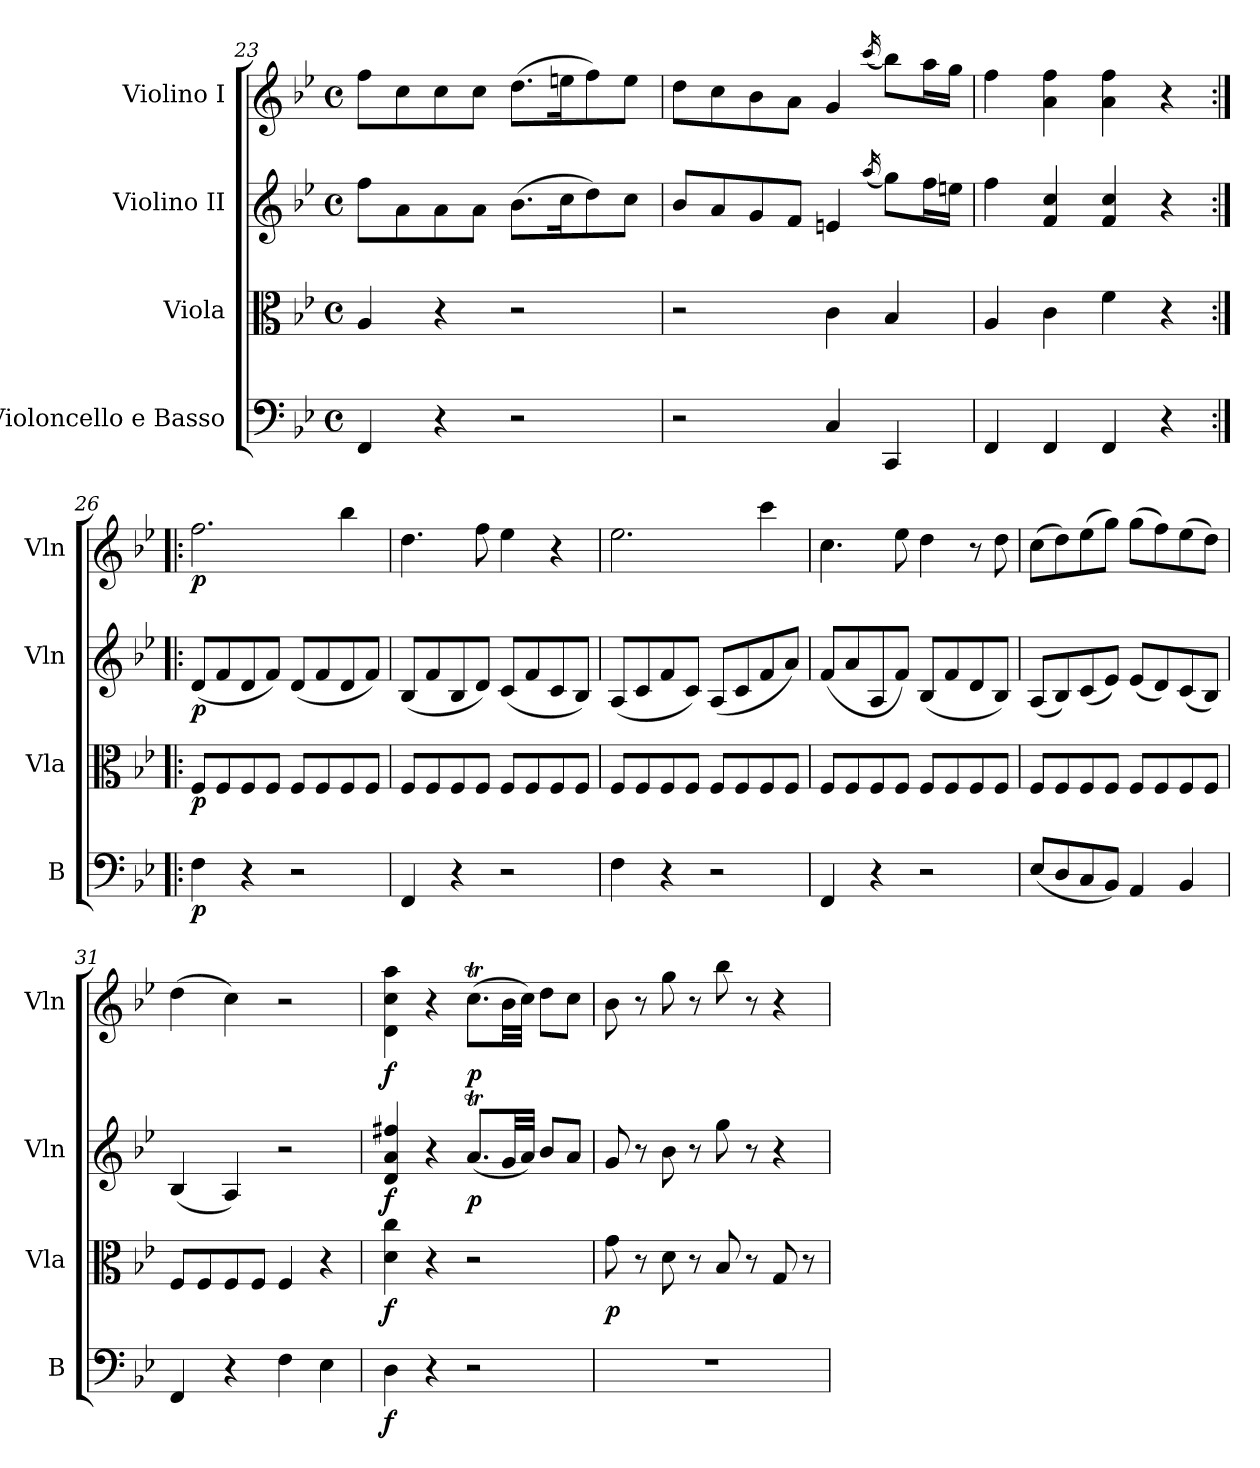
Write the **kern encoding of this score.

**kern	**dynam	**kern	**dynam	**kern	**dynam	**kern	**dynam
*part4	*part4	*part3	*part3	*part2	*part2	*part1	*part1
*staff4	*staff4	*staff3	*staff3	*staff2	*staff2	*staff1	*staff1
*I"Violoncello e Basso	*	*I"Viola	*	*I"Violino II	*	*I"Violino I	*
*I'B	*	*I'Vla	*	*I'Vln	*	*I'Vln	*
*clefF4	*	*clefC3	*	*clefG2	*	*clefG2	*
*k[b-e-]	*	*k[b-e-]	*	*k[b-e-]	*	*k[b-e-]	*
*B-:	*	*B-:	*	*B-:	*	*B-:	*
*M4/4	*	*M4/4	*	*M4/4	*	*M4/4	*
*met(c)	*	*met(c)	*	*met(c)	*	*met(c)	*
=23	=23	=23	=23	=23	=23	=23	=23
4FF	.	4A	.	8ffL	.	8ffL	.
.	.	.	.	8a	.	8cc	.
4r	.	4r	.	8a	.	8cc	.
.	.	.	.	8aJ	.	8ccJ	.
2r	.	2r	.	(8.b-L	.	(8.ddL	.
.	.	.	.	16cck	.	16eenk	.
.	.	.	.	8dd)	.	8ff)	.
.	.	.	.	8ccJ	.	8eeJ	.
=24	=24	=24	=24	=24	=24	=24	=24
2r	.	2r	.	8b-L	.	8ddL	.
.	.	.	.	8a	.	8cc	.
.	.	.	.	8g	.	8b-	.
.	.	.	.	8fJ	.	8aJ	.
4C	.	4c	.	4en	.	4g	.
.	.	.	.	(<16qaa/	.	(<16qccc/	.
4CC	.	4B-	.	8ggL)	.	8bb-L)	.
.	.	.	.	16ffL	.	16aaL	.
.	.	.	.	16eenJJ	.	16ggJJ	.
=25	=25	=25	=25	=25	=25	=25	=25
4FF	.	4A	.	4ff	.	4ff	.
4FF	.	4c	.	4cc 4f	.	4ff 4a	.
4FF	.	4f	.	4cc 4f	.	4ff 4a	.
4r	.	4r	.	4r	.	4r	.
=26:|!|:	=26:|!|:	=26:|!|:	=26:|!|:	=26:|!|:	=26:|!|:	=26:|!|:	=26:|!|:
4F	p	8FL	p	(8dL	p	2.ff	p
.	.	8F	.	8f	.	.	.
4r	.	8F	.	8d	.	.	.
.	.	8FJ	.	8fJ)	.	.	.
2r	.	8FL	.	(8dL	.	.	.
.	.	8F	.	8f	.	.	.
.	.	8F	.	8d	.	4bb-	.
.	.	8FJ	.	8fJ)	.	.	.
=27	=27	=27	=27	=27	=27	=27	=27
4FF	.	8FL	.	(8B-L	.	4.dd	.
.	.	8F	.	8f	.	.	.
4r	.	8F	.	8B-	.	.	.
.	.	8FJ	.	8dJ)	.	8ff	.
2r	.	8FL	.	(8cL	.	4ee-	.
.	.	8F	.	8f	.	.	.
.	.	8F	.	8c	.	4r	.
.	.	8FJ	.	8B-J)	.	.	.
=28	=28	=28	=28	=28	=28	=28	=28
4F	.	8FL	.	(8AL	.	2.ee-	.
.	.	8F	.	8c	.	.	.
4r	.	8F	.	8f	.	.	.
.	.	8FJ	.	8cJ)	.	.	.
2r	.	8FL	.	(8AL	.	.	.
.	.	8F	.	8c	.	.	.
.	.	8F	.	8f	.	4ccc	.
.	.	8FJ	.	8aJ)	.	.	.
=29	=29	=29	=29	=29	=29	=29	=29
4FF	.	8FL	.	(8fL	.	4.cc	.
.	.	8F	.	8a	.	.	.
4r	.	8F	.	8A	.	.	.
.	.	8FJ	.	8fJ)	.	8ee-	.
2r	.	8FL	.	(8B-L	.	4dd	.
.	.	8F	.	8f	.	.	.
.	.	8F	.	8d	.	8r	.
.	.	8FJ	.	8B-J)	.	8dd	.
=30	=30	=30	=30	=30	=30	=30	=30
(8E-L	.	8FL	.	(8AL	.	(8ccL	.
8D	.	8F	.	8B-)	.	8dd)	.
8C	.	8F	.	(8c	.	(8ee-	.
8BB-J)	.	8FJ	.	8e-J)	.	8ggJ)	.
4AA	.	8FL	.	(8e-L	.	(8ggL	.
.	.	8F	.	8d)	.	8ff)	.
4BB-	.	8F	.	(8c	.	(8ee-	.
.	.	8FJ	.	8B-J)	.	8ddJ)	.
!!LO:LB:g=z
=31	=31	=31	=31	=31	=31	=31	=31
4FF	.	8FL	.	(4B-	.	(4dd	.
.	.	8F	.	.	.	.	.
4r	.	8F	.	4A)	.	4cc)	.
.	.	8FJ	.	.	.	.	.
4F	.	4F	.	2r	.	2r	.
4E-	.	4r	.	.	.	.	.
=32	=32	=32	=32	=32	=32	=32	=32
4D	f	4cc 4d	f	4ff#X 4a 4d	f	4aa 4cc 4d	f
4r	.	4r	.	4r	.	4r	.
2r	.	2r	.	(8.atL	p	(8.ccTL	p
.	.	.	.	32gLL	.	32b-LL	.
.	.	.	.	32aJJJ)	.	32ccJJJ)	.
.	.	.	.	8b-L	.	8ddL	.
.	.	.	.	8aJ	.	8ccJ	.
=33	=33	=33	=33	=33	=33	=33	=33
1r	.	8g	p	8g	.	8b-	.
.	.	8r	.	8r	.	8r	.
.	.	8d	.	8b-	.	8gg	.
.	.	8r	.	8r	.	8r	.
.	.	8B-	.	8gg	.	8bb-	.
.	.	8r	.	8r	.	8r	.
.	.	8G	.	4r	.	4r	.
.	.	8r	.	.	.	.	.
=	=	=	=	=	=	=	=
*-	*-	*-	*-	*-	*-	*-	*-
